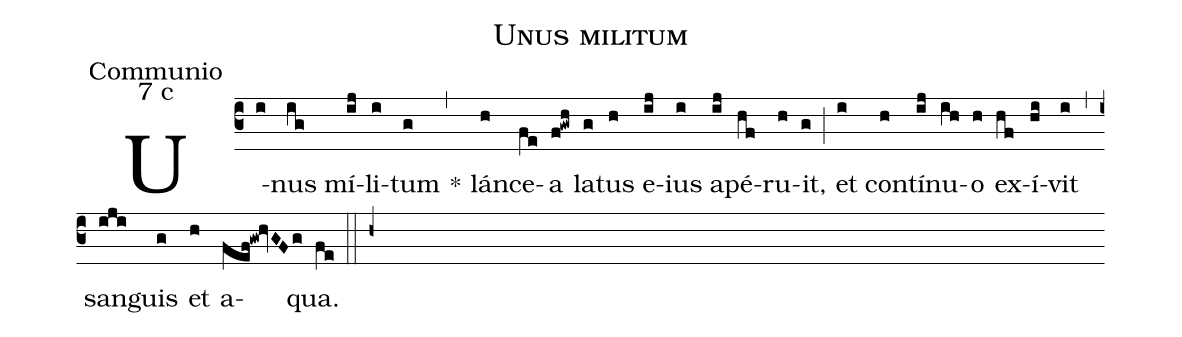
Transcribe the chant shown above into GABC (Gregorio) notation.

name: Unus militum;
office-part: Communio;
mode: 7;
mode-differentia: c;
commentary: Cantus ID a02876;
commentary: Jo 19,34;
%%
(c3)

U(i)nus(ig) mí(ij)li(i)tum(g) *(,) lán(h)ce(fe)a(f!gwh) la(g)tus(h) e(ij)ius(i) a(ij)pé(hf)ru(h)it,(g) (;) et(i) con(h)tí(ij)nu(ih)o(h) ex(hf)í(hi)vit(i) (,) san(iji)guis(g) et(h) a(fef!gw!hvGFg)qua.(fe)

(::)

(h+)
